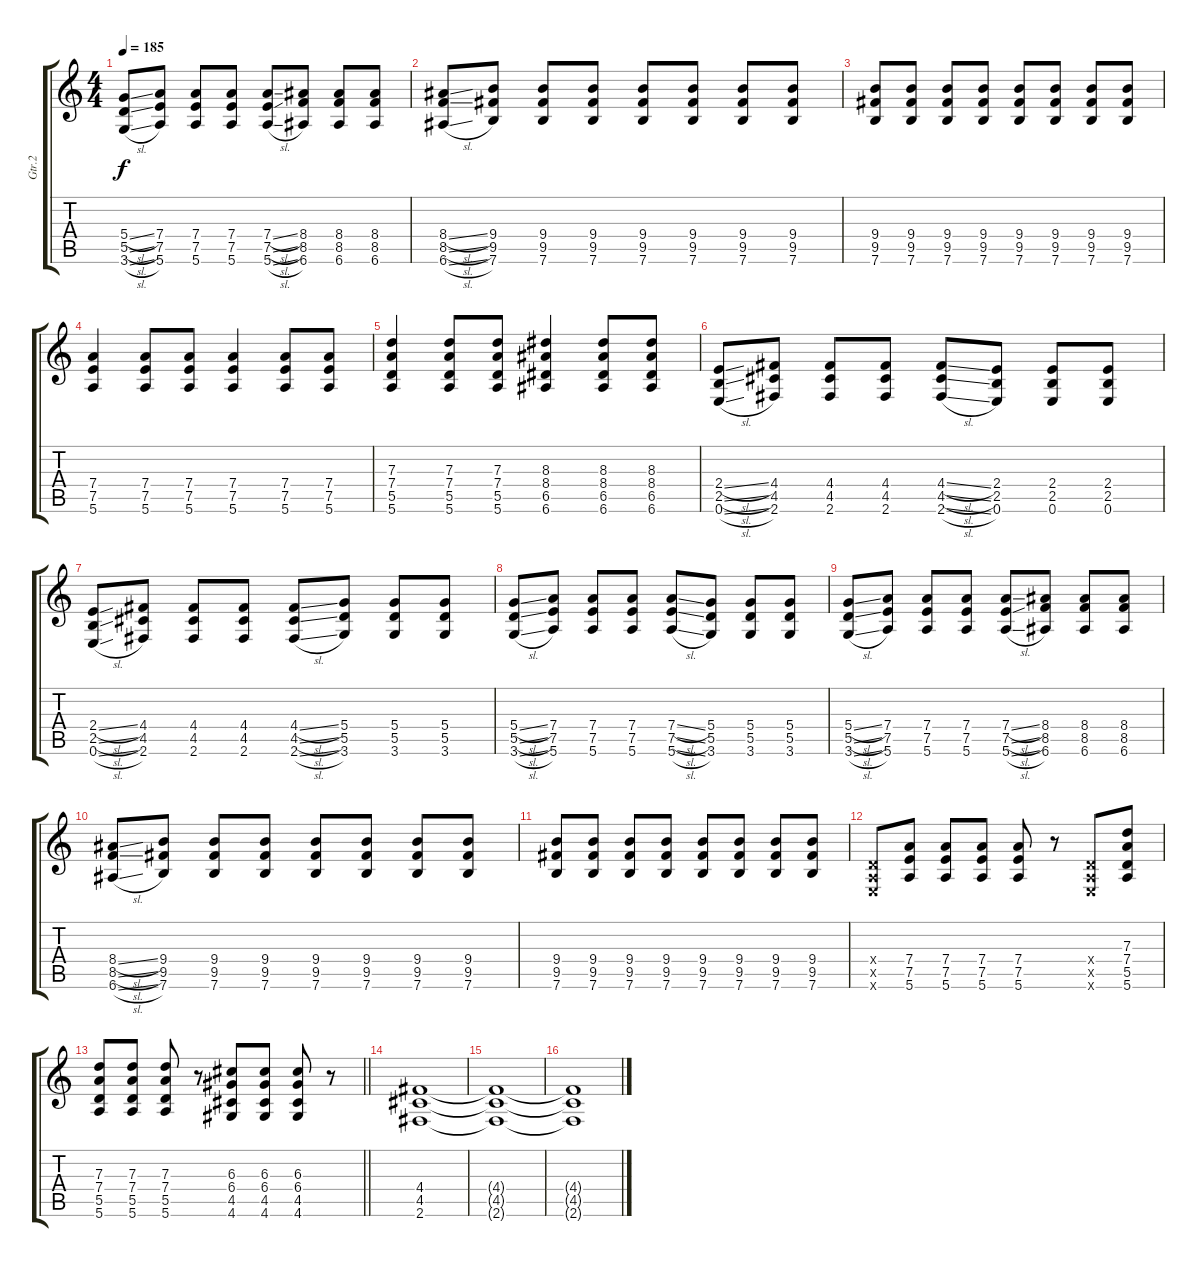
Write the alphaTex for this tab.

\track ("Gtr.2" "Gtr.2") {instrument distortionguitar}
\staff {score tabs}
\tuning (E4 B3 G3 D3 A2 E2) {hide}
\ts (4 4)
\tempo 185
\clef g2
\ks c
(5.4{sl} 5.5{sl} 3.6{sl}).8{dy f} (7.4 7.5 5.6).8 (7.4 7.5 5.6).8 (7.4 7.5 5.6).8 (7.4{sl} 7.5{sl} 5.6{sl}).8 (8.4 8.5 6.6).8 (8.4 8.5 6.6).8 (8.4 8.5 6.6).8 |
(8.4{sl} 8.5{sl} 6.6{sl}).8 (9.4 9.5 7.6).8 (9.4 9.5 7.6).8 (9.4 9.5 7.6).8 (9.4 9.5 7.6).8 (9.4 9.5 7.6).8 (9.4 9.5 7.6).8 (9.4 9.5 7.6).8 |
(9.4 9.5 7.6).8 (9.4 9.5 7.6).8 (9.4 9.5 7.6).8 (9.4 9.5 7.6).8 (9.4 9.5 7.6).8 (9.4 9.5 7.6).8 (9.4 9.5 7.6).8 (9.4 9.5 7.6).8 |
(7.4 7.5 5.6).4 (7.4 7.5 5.6).8 (7.4 7.5 5.6).8 (7.4 7.5 5.6).4 (7.4 7.5 5.6).8 (7.4 7.5 5.6).8 |
(7.3 7.4 5.5 5.6).4 (7.3 7.4 5.5 5.6).8 (7.3 7.4 5.5 5.6).8 (8.3 8.4 6.5 6.6).4 (8.3 8.4 6.5 6.6).8 (8.3 8.4 6.5 6.6).8 |
(2.4{sl} 2.5{sl} 0.6{sl}).8 (4.4 4.5 2.6).8 (4.4 4.5 2.6).8 (4.4 4.5 2.6).8 (4.4{sl} 4.5{sl} 2.6{sl}).8 (2.4 2.5 0.6).8 (2.4 2.5 0.6).8 (2.4 2.5 0.6).8 |
(2.4{sl} 2.5{sl} 0.6{sl}).8 (4.4 4.5 2.6).8 (4.4 4.5 2.6).8 (4.4 4.5 2.6).8 (4.4{sl} 4.5{sl} 2.6{sl}).8 (5.4 5.5 3.6).8 (5.4 5.5 3.6).8 (5.4 5.5 3.6).8 |
(5.4{sl} 5.5{sl} 3.6{sl}).8 (7.4 7.5 5.6).8 (7.4 7.5 5.6).8 (7.4 7.5 5.6).8 (7.4{sl} 7.5{sl} 5.6{sl}).8 (5.4 5.5 3.6).8 (5.4 5.5 3.6).8 (5.4 5.5 3.6).8 |
(5.4{sl} 5.5{sl} 3.6{sl}).8 (7.4 7.5 5.6).8 (7.4 7.5 5.6).8 (7.4 7.5 5.6).8 (7.4{sl} 7.5{sl} 5.6{sl}).8 (8.4 8.5 6.6).8 (8.4 8.5 6.6).8 (8.4 8.5 6.6).8 |
(8.4{sl} 8.5{sl} 6.6{sl}).8 (9.4 9.5 7.6).8 (9.4 9.5 7.6).8 (9.4 9.5 7.6).8 (9.4 9.5 7.6).8 (9.4 9.5 7.6).8 (9.4 9.5 7.6).8 (9.4 9.5 7.6).8 |
(9.4 9.5 7.6).8 (9.4 9.5 7.6).8 (9.4 9.5 7.6).8 (9.4 9.5 7.6).8 (9.4 9.5 7.6).8 (9.4 9.5 7.6).8 (9.4 9.5 7.6).8 (9.4 9.5 7.6).8 |
(0.4{x} 0.5{x} 0.6{x}).8 (7.4 7.5 5.6).8 (7.4 7.5 5.6).8 (7.4 7.5 5.6).8 (7.4 7.5 5.6).8 r.8 (0.4{x} 0.5{x} 0.6{x}).8 (7.3 7.4 5.5 5.6).8 |
\barLineRight lightlight
(7.3 7.4 5.5 5.6).8 (7.3 7.4 5.5 5.6).8 (7.3 7.4 5.5 5.6).8 r.8 (6.3 6.4 4.5 4.6).8 (6.3 6.4 4.5 4.6).8 (6.3 6.4 4.5 4.6).8 r.8 |
(4.4 4.5 2.6).1 |
(4.4{t} 4.5{t} 2.6{t}).1 |
(4.4{t} 4.5{t} 2.6{t}).1
